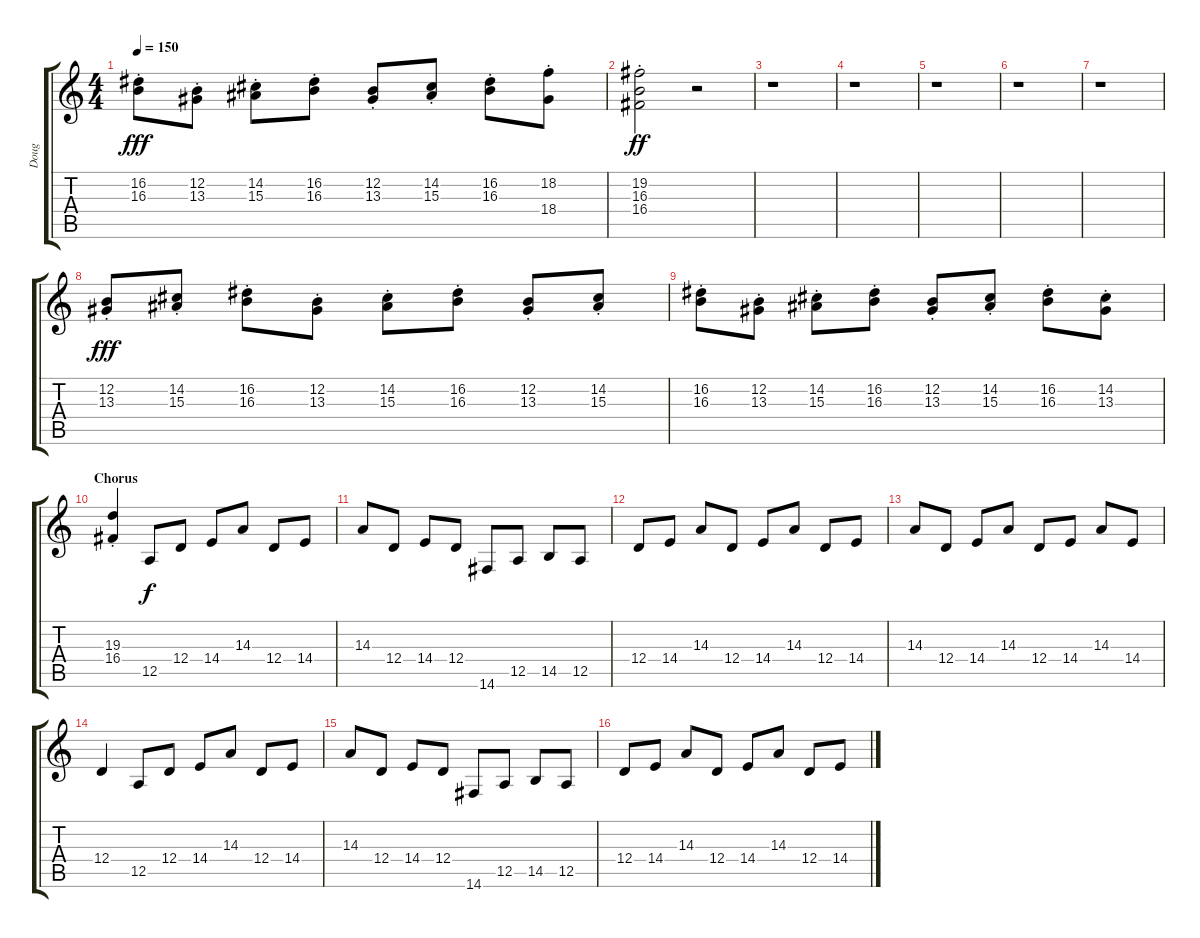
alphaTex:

\track ("Doug" "Doug") {instrument synthstrings2}
\staff {score tabs}
\tuning (E4 B3 G3 D3 A2 E2) {hide}
\ts (4 4)
\tempo 150
\clef g2
\ks c
(16.2{st} 16.3{st}).8{dy fff} (12.2{st} 13.3{st}).8 (14.2{st} 15.3{st}).8 (16.2{st} 16.3{st}).8 (12.2{st} 13.3{st}).8 (14.2{st} 15.3{st}).8 (16.2{st} 16.3{st}).8 (18.2{st} 18.4{st}).8 |
(19.2{st} 16.3{st} 16.4{st}).2{dy ff} r.2 |
r.1 |
r.1 |
r.1 |
r.1 |
r.1 |
(12.2{st} 13.3{st}).8{dy fff} (14.2{st} 15.3{st}).8 (16.2{st} 16.3{st}).8 (12.2{st} 13.3{st}).8 (14.2{st} 15.3{st}).8 (16.2{st} 16.3{st}).8 (12.2{st} 13.3{st}).8 (14.2{st} 15.3{st}).8 |
(16.2{st} 16.3{st}).8 (12.2{st} 13.3{st}).8 (14.2{st} 15.3{st}).8 (16.2{st} 16.3{st}).8 (12.2{st} 13.3{st}).8 (14.2{st} 15.3{st}).8 (16.2{st} 16.3{st}).8 (14.2{st} 13.3{st}).8 |
\section ("" "Chorus")
(19.3{st} 16.4{st}).4 12.5.8{dy f} 12.4.8 14.4.8 14.3.8 12.4.8 14.4.8 |
14.3.8 12.4.8 14.4.8 12.4.8 14.6.8 12.5.8 14.5.8 12.5.8 |
12.4.8 14.4.8 14.3.8 12.4.8 14.4.8 14.3.8 12.4.8 14.4.8 |
14.3.8 12.4.8 14.4.8 14.3.8 12.4.8 14.4.8 14.3.8 14.4.8 |
12.4.4 12.5.8 12.4.8 14.4.8 14.3.8 12.4.8 14.4.8 |
14.3.8 12.4.8 14.4.8 12.4.8 14.6.8 12.5.8 14.5.8 12.5.8 |
12.4.8 14.4.8 14.3.8 12.4.8 14.4.8 14.3.8 12.4.8 14.4.8
